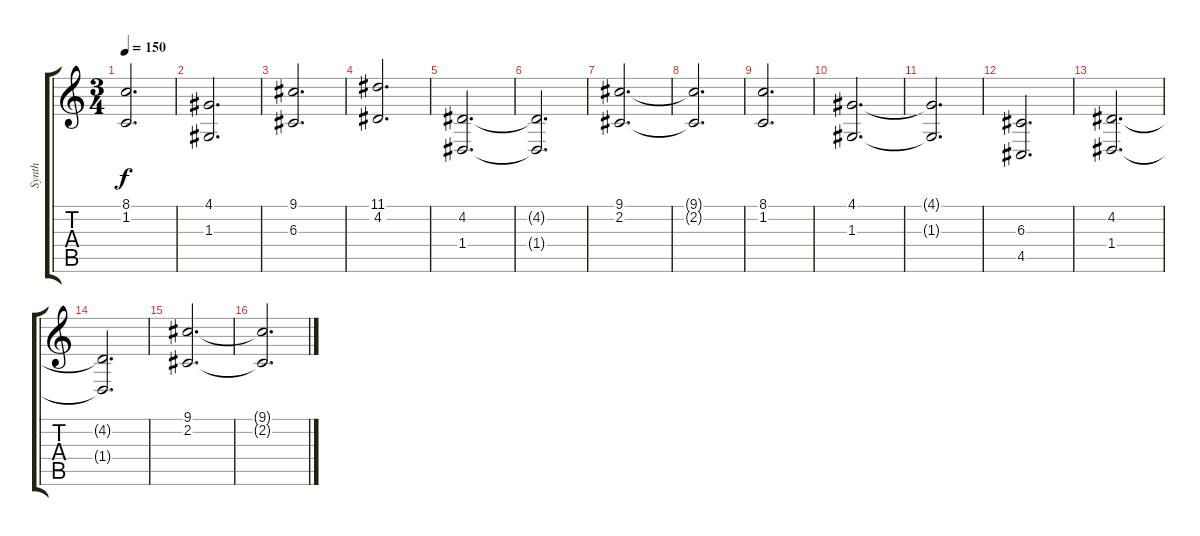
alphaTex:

\track ("Synth" "Synth") {instrument stringensemble1}
\staff {score tabs}
\tuning (E4 B3 G3 D3 A2 D2) {hide}
\ts (3 4)
\tempo 150
\clef g2
\ks c
(8.1 1.2).2{d dy f} |
(4.1 1.3).2{d} |
(9.1 6.3).2{d} |
(11.1 4.2).2{d} |
(4.2 1.4).2{d} |
(4.2{t} 1.4{t}).2{d} |
(9.1 2.2).2{d} |
(9.1{t} 2.2{t}).2{d} |
(8.1 1.2).2{d} |
(4.1 1.3).2{d} |
(4.1{t} 1.3{t}).2{d} |
(6.3 4.5).2{d} |
(4.2 1.4).2{d} |
(4.2{t} 1.4{t}).2{d} |
(9.1 2.2).2{d} |
(9.1{t} 2.2{t}).2{d}
